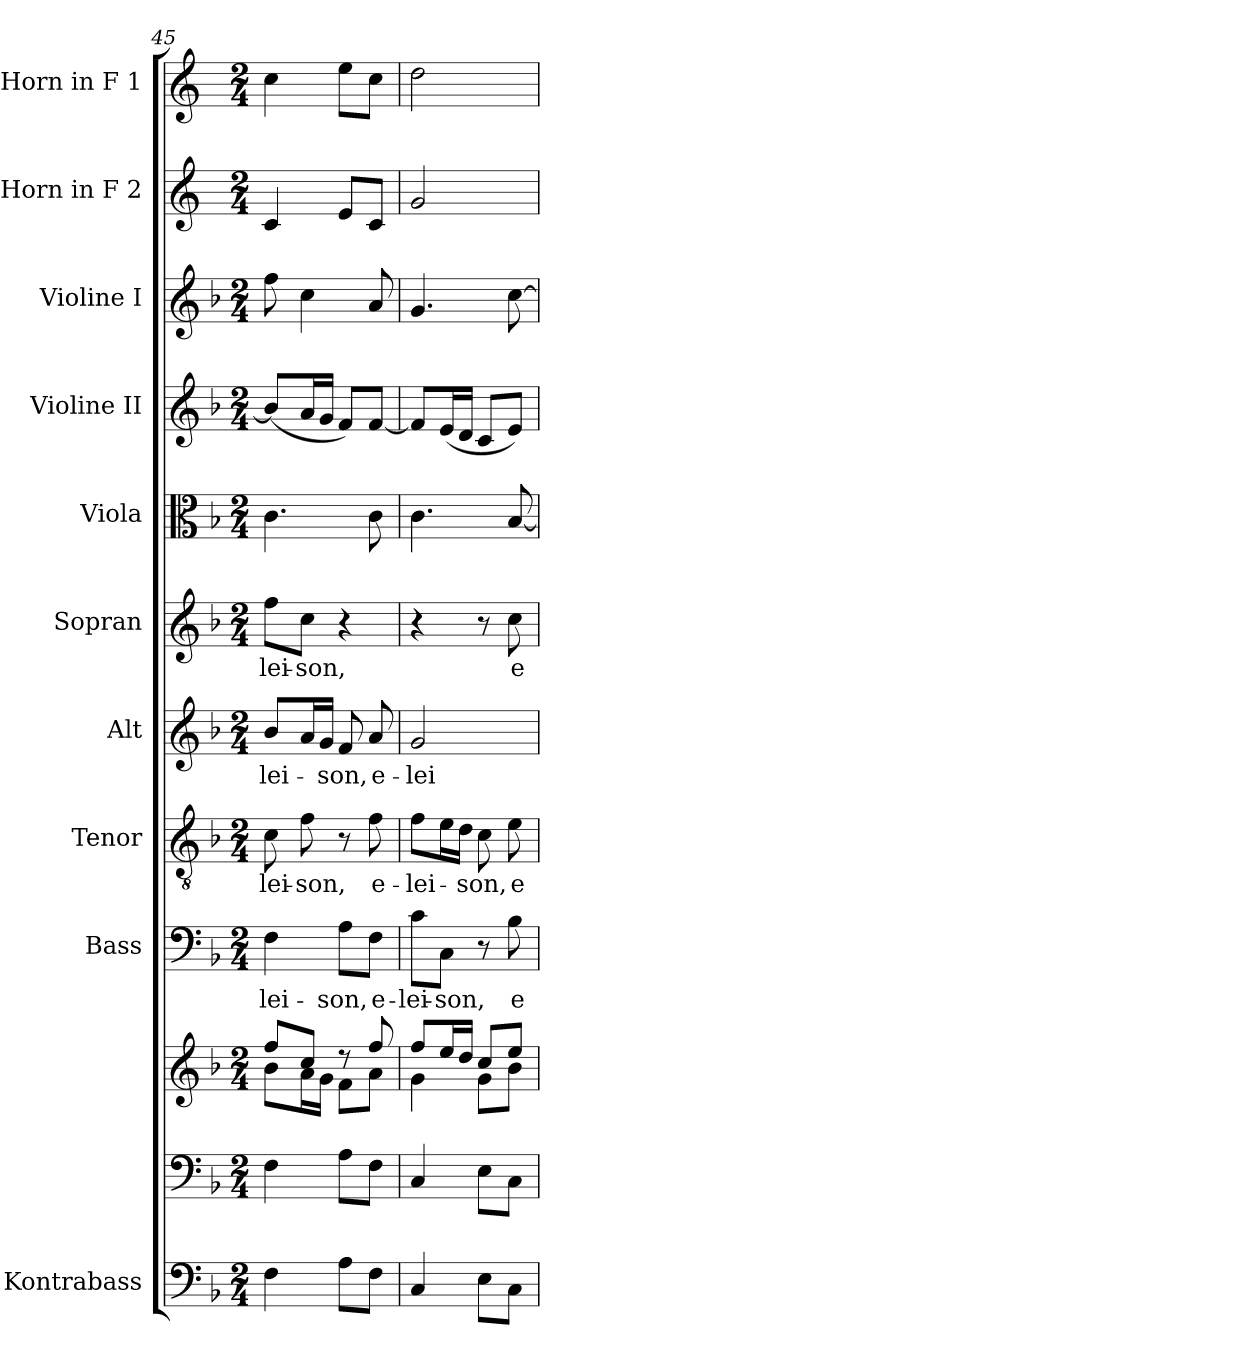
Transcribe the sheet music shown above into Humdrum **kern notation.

**kern	**kern	**kern	**kern	**text	**kern	**text	**kern	**text	**kern	**text	**kern	**kern	**kern	**kern	**kern
*part11	*part10	*part10	*part9	*part9	*part8	*part8	*part7	*part7	*part6	*part6	*part5	*part4	*part3	*part2	*part1
*staff12	*staff11	*staff10	*staff9	*staff9	*staff8	*staff8	*staff7	*staff7	*staff6	*staff6	*staff5	*staff4	*staff3	*staff2	*staff1
*I"Kontrabass	*	*	*I"Bass	*	*I"Tenor	*	*I"Alt	*	*I"Sopran	*	*I"Viola	*I"Violine II	*I"Violine I	*I"Horn in F 2	*I"Horn in F 1
*I'Kb.	*	*	*I'B	*	*I'T	*	*I'A	*	*I'S	*	*I'Vla.	*I'Vl. II	*I'Vl. I	*I'Hrn. 2	*I'Hrn. 1
*clefF4	*clefF4	*clefG2	*clefF4	*	*clefGv2	*	*clefG2	*	*clefG2	*	*clefC3	*clefG2	*clefG2	*clefG2	*clefG2
*ITrd7c12	*	*	*	*	*	*	*	*	*	*	*	*	*	*ITrd4c7	*ITrd4c7
*k[b-]	*k[b-]	*k[b-]	*k[b-]	*	*k[b-]	*	*k[b-]	*	*k[b-]	*	*k[b-]	*k[b-]	*k[b-]	*k[b-]	*k[b-]
*F:	*F:	*F:	*F:	*	*F:	*	*F:	*	*F:	*	*F:	*F:	*F:	*F:	*F:
*M2/4	*M2/4	*M2/4	*M2/4	*	*M2/4	*	*M2/4	*	*M2/4	*	*M2/4	*M2/4	*M2/4	*M2/4	*M2/4
=45	=45	=45	=45	=45	=45	=45	=45	=45	=45	=45	=45	=45	=45	=45	=45
*	*	*^	*	*	*	*	*	*	*	*	*	*	*	*	*
!	!	!	!	!	!LO:LY:b	!	!LO:LY:b	!	!LO:LY:b	!	!LO:LY:b	!	!	!	!	!
4FF\	4F\	8ff/L	8b-\L	4F\	-lei-	8c\	-lei-	8b-/L	-lei-	8ff\L	-lei-	4.c\	(<8b-/L]	8ff\	4F/	4f\
!	!	!	!	!	!	!	!LO:LY:b	!	!	!	!LO:LY:b	!	!	!	!	!
.	.	8cc/J	16a\L	.	.	8f\	-son,	16a/L	.	8cc\J	-son,	.	16a/L	4cc\	.	.
.	.	.	16g\JJ	.	.	.	.	16g/JJ	.	.	.	.	16g/JJ	.	.	.
!	!	!	!	!	!LO:LY:b	!	!	!	!LO:LY:b	!	!	!	!	!	!	!
8AA\L	8A\L	8rdd	8f\L	8A\L	-son,	8r	.	8f/	-son,	4r	.	.	8f/L)	.	8A/L	8a\L
!	!	!	!	!	!LO:LY:b	!	!LO:LY:b	!	!LO:LY:b	!	!	!	!	!	!	!
8FF\J	8F\J	8ff/	8a\J	8F\J	e-	8f\	e-	8a/	e-	.	.	8c\	[8f/J	8a/	8F/J	8f\J
=46	=46	=46	=46	=46	=46	=46	=46	=46	=46	=46	=46	=46	=46	=46	=46	=46
!	!	!	!	!	!LO:LY:b	!	!LO:LY:b	!	!LO:LY:b	!	!	!	!	!	!	!
4CC/	4C/	8ff/L	4g\	8c\L	-lei-	8f\L	-lei-	2g/	-lei-	4r	.	4.c\	8f/L]	4.g/	2c/	2g\
!	!	!	!	!	!LO:LY:b	!	!	!	!	!	!	!	!	!	!	!
.	.	16ee/L	.	8C\J	-son,	16e\L	.	.	.	.	.	.	(<16e/L	.	.	.
.	.	16dd/JJ	.	.	.	16d\JJ	.	.	.	.	.	.	16d/JJ	.	.	.
!	!	!	!	!	!	!	!LO:LY:b	!	!	!	!	!	!	!	!	!
8EE\L	8E\L	8cc/L	8g\L	8r	.	8c\	-son,	.	.	8r	.	.	8c/L	.	.	.
!	!	!	!	!	!LO:LY:b	!	!LO:LY:b	!	!	!	!LO:LY:b	!	!	!	!	!
8CC\J	8C\J	8ee/J	8b-\J	8B-\	e-	8e\	e-	.	.	8cc\	e-	[8B-/	8e/J)	[8cc\	.	.
*	*	*v	*v	*	*	*	*	*	*	*	*	*	*	*	*	*
=	=	=	=	=	=	=	=	=	=	=	=	=	=	=	=
*-	*-	*-	*-	*-	*-	*-	*-	*-	*-	*-	*-	*-	*-	*-	*-
